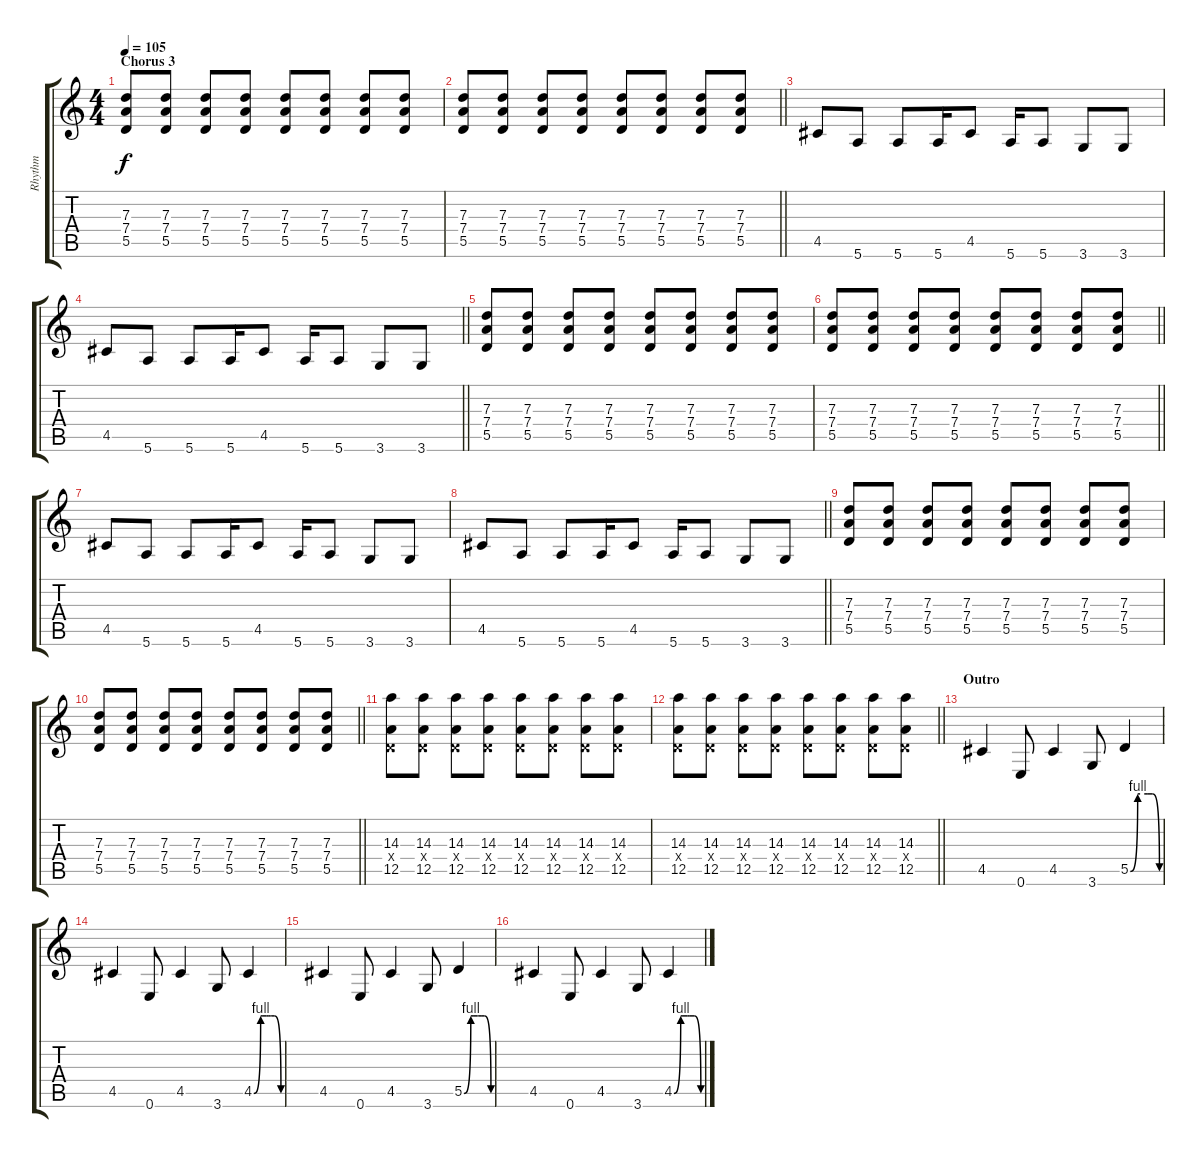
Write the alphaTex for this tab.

\track ("Rhythm" "Rhythm") {instrument distortionguitar}
\staff {score tabs}
\tuning (E4 B3 G3 D3 A2 E2) {hide}
\ts (4 4)
\section ("" "Chorus 3")
\tempo 105
\clef g2
\ks c
(7.3 7.4 5.5).8{dy f} (7.3 7.4 5.5).8 (7.3 7.4 5.5).8 (7.3 7.4 5.5).8 (7.3 7.4 5.5).8 (7.3 7.4 5.5).8 (7.3 7.4 5.5).8 (7.3 7.4 5.5).8 |
\barLineRight lightlight
(7.3 7.4 5.5).8 (7.3 7.4 5.5).8 (7.3 7.4 5.5).8 (7.3 7.4 5.5).8 (7.3 7.4 5.5).8 (7.3 7.4 5.5).8 (7.3 7.4 5.5).8 (7.3 7.4 5.5).8 |
4.5.8 5.6.8 5.6.8 5.6.16 4.5.8 5.6.16 5.6.8 3.6.8 3.6.8 |
\barLineRight lightlight
4.5.8 5.6.8 5.6.8 5.6.16 4.5.8 5.6.16 5.6.8 3.6.8 3.6.8 |
(7.3 7.4 5.5).8 (7.3 7.4 5.5).8 (7.3 7.4 5.5).8 (7.3 7.4 5.5).8 (7.3 7.4 5.5).8 (7.3 7.4 5.5).8 (7.3 7.4 5.5).8 (7.3 7.4 5.5).8 |
\barLineRight lightlight
(7.3 7.4 5.5).8 (7.3 7.4 5.5).8 (7.3 7.4 5.5).8 (7.3 7.4 5.5).8 (7.3 7.4 5.5).8 (7.3 7.4 5.5).8 (7.3 7.4 5.5).8 (7.3 7.4 5.5).8 |
4.5.8 5.6.8 5.6.8 5.6.16 4.5.8 5.6.16 5.6.8 3.6.8 3.6.8 |
\barLineRight lightlight
4.5.8 5.6.8 5.6.8 5.6.16 4.5.8 5.6.16 5.6.8 3.6.8 3.6.8 |
(7.3 7.4 5.5).8 (7.3 7.4 5.5).8 (7.3 7.4 5.5).8 (7.3 7.4 5.5).8 (7.3 7.4 5.5).8 (7.3 7.4 5.5).8 (7.3 7.4 5.5).8 (7.3 7.4 5.5).8 |
\barLineRight lightlight
(7.3 7.4 5.5).8 (7.3 7.4 5.5).8 (7.3 7.4 5.5).8 (7.3 7.4 5.5).8 (7.3 7.4 5.5).8 (7.3 7.4 5.5).8 (7.3 7.4 5.5).8 (7.3 7.4 5.5).8 |
(14.3 0.4{x} 12.5).8 (14.3 0.4{x} 12.5).8 (14.3 0.4{x} 12.5).8 (14.3 0.4{x} 12.5).8 (14.3 0.4{x} 12.5).8 (14.3 0.4{x} 12.5).8 (14.3 0.4{x} 12.5).8 (14.3 0.4{x} 12.5).8 |
\barLineRight lightlight
(14.3 0.4{x} 12.5).8 (14.3 0.4{x} 12.5).8 (14.3 0.4{x} 12.5).8 (14.3 0.4{x} 12.5).8 (14.3 0.4{x} 12.5).8 (14.3 0.4{x} 12.5).8 (14.3 0.4{x} 12.5).8 (14.3 0.4{x} 12.5).8 |
\section ("" "Outro")
4.5.4 0.6.8 4.5.4 3.6.8 5.5{be (custom 0 0 15 4 20 4 36 4 45 4 60 0)}.4 |
4.5.4 0.6.8 4.5.4 3.6.8 4.5{be (custom 0 0 15 4 20 4 28 4 33 4 37 4 40 4 45 4 60 0)}.4 |
4.5.4 0.6.8 4.5.4 3.6.8 5.5{be (custom 0 0 15 4 20 4 30 4 33 4 38 4 45 4 60 0)}.4 |
4.5.4 0.6.8 4.5.4 3.6.8 4.5{be (custom 0 0 15 4 20 4 30 4 34 4 45 4 60 0)}.4
